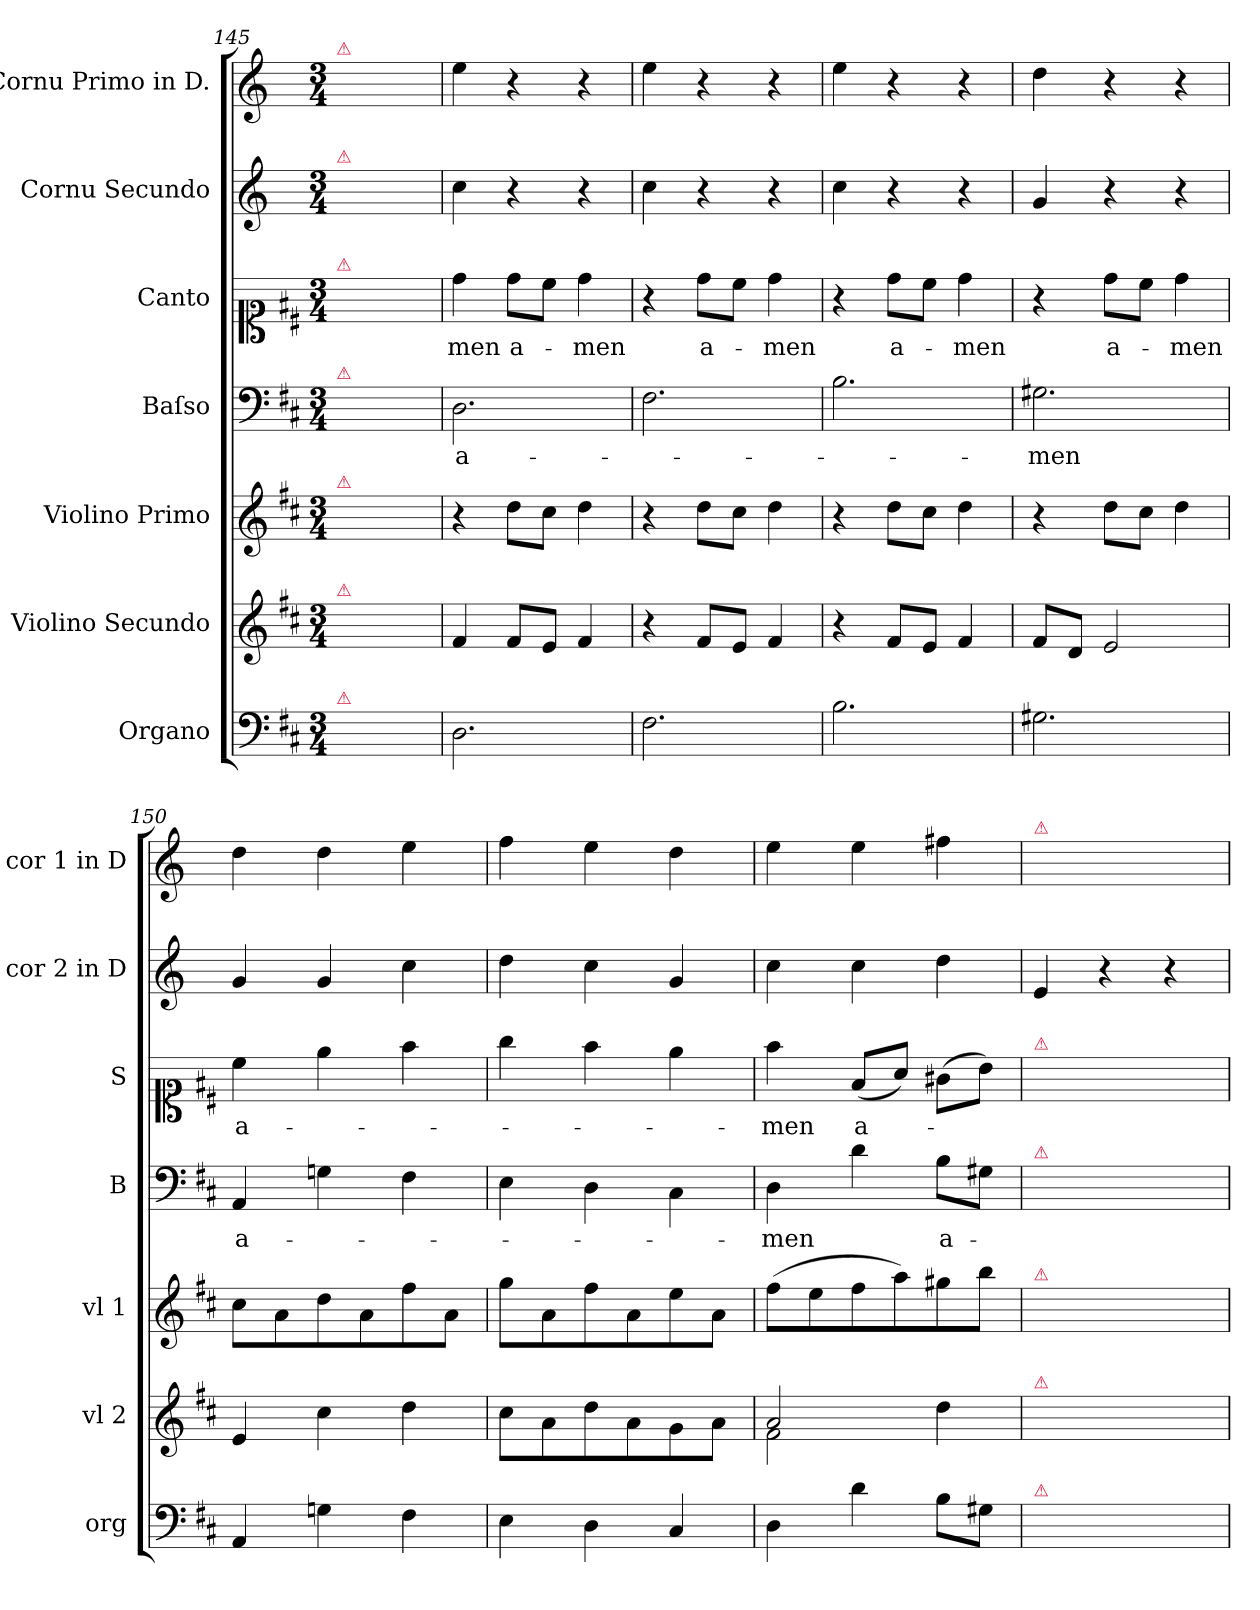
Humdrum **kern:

**kern	**kern	**kern	**kern	**text	**kern	**text	**kern	**kern
*part7	*part6	*part5	*part4	*part4	*part3	*part3	*part2	*part1
*staff7	*staff6	*staff5	*staff4	*staff4	*staff3	*staff3	*staff2	*staff1
*I"Organo	*I"Violino Secundo	*I"Violino Primo	*I"Baſso	*	*I"Canto	*	*I"Cornu Secundo	*I"Cornu Primo in D.
*I'org	*I'vl 2	*I'vl 1	*I'B	*	*I'S	*	*I'cor 2 in D	*I'cor 1 in D
*clefF4	*clefG2	*clefG2	*clefF4	*	*clefC1	*	*clefG2	*clefG2
*	*	*	*	*	*	*	*ITrd6c10	*ITrd6c10
*k[f#c#]	*k[f#c#]	*k[f#c#]	*k[f#c#]	*	*k[f#c#]	*	*k[f#c#]	*k[f#c#]
*M3/4	*M3/4	*M3/4	*M3/4	*	*M3/4	*	*M3/4	*M3/4
=145	=145	=145	=145	=145	=145	=145	=145	=145
!	!	!	!	!	!	!	!	!LO:TX:a:color=crimson:t=⚠
!	!	!	!	!	!	!	!LO:TX:a:color=crimson:t=⚠	!
!	!	!	!	!	!LO:TX:a:color=crimson:t=⚠	!	!	!
!	!	!	!LO:TX:a:color=crimson:t=⚠	!	!	!	!	!
!	!	!LO:TX:a:color=crimson:t=⚠	!	!	!	!	!	!
!	!LO:TX:a:color=crimson:t=⚠	!	!	!	!	!	!	!
!LO:TX:a:color=crimson:t=⚠	!	!	!	!	!	!	!	!
2.ryy	2.ryy	2.ryy	2.ryy	.	2.ryy	.	2.ryy	2.ryy
=146	=146	=146	=146	=146	=146	=146	=146	=146
2.D\	4f#/	4r	2.D\	a-	4dd\	-men	4d\	4f#\
!	!	!	!	!	!	!LO:LY:i	!	!
.	8f#/L	8dd\L	.	.	8dd\L	a-	4r	4r
.	8e/J	8cc#\J	.	.	8cc#\J	.	.	.
!	!	!	!	!	!	!LO:LY:i	!	!
.	4f#/	4dd\	.	.	4dd\	-men	4r	4r
=147	=147	=147	=147	=147	=147	=147	=147	=147
2.F#\	4r	4r	2.F#\	.	4r	.	4d\	4f#\
!	!	!	!	!	!	!LO:LY:i	!	!
.	8f#/L	8dd\L	.	.	8dd\L	a-	4r	4r
.	8e/J	8cc#\J	.	.	8cc#\J	.	.	.
!	!	!	!	!	!	!LO:LY:i	!	!
.	4f#/	4dd\	.	.	4dd\	-men	4r	4r
=148	=148	=148	=148	=148	=148	=148	=148	=148
2.B\	4r	4r	2.B\	.	4r	.	4d\	4f#\
!	!	!	!	!	!	!LO:LY:i	!	!
.	8f#/L	8dd\L	.	.	8dd\L	a-	4r	4r
.	8e/J	8cc#\J	.	.	8cc#\J	.	.	.
!	!	!	!	!	!	!LO:LY:i	!	!
.	4f#/	4dd\	.	.	4dd\	-men	4r	4r
=149	=149	=149	=149	=149	=149	=149	=149	=149
2.G#X\	8f#/L	4r	2.G#X\	-men	4r	.	4A/	4e\
.	8d/J	.	.	.	.	.	.	.
!	!	!	!	!	!	!LO:LY:i	!	!
.	2e/	8dd\L	.	.	8dd\L	a-	4r	4r
.	.	8cc#\J	.	.	8cc#\J	.	.	.
!	!	!	!	!	!	!LO:LY:i	!	!
.	.	4dd\	.	.	4dd\	-men	4r	4r
=150	=150	=150	=150	=150	=150	=150	=150	=150
4AA/	4e/	8cc#\L	4AA/	a-	4cc#\	a-	4A/	4e\
.	.	8a\	.	.	.	.	.	.
4Gn\	4cc#\	8dd\	4Gn\	.	4ee\	.	4A/	4e\
.	.	8a\	.	.	.	.	.	.
4F#\	4dd\	8ff#\	4F#\	.	4ff#\	.	4d\	4f#\
.	.	8a\J	.	.	.	.	.	.
=151	=151	=151	=151	=151	=151	=151	=151	=151
4E\	8cc#\L	8gg\L	4E\	.	4gg\	.	4e\	4g\
.	8a\	8a\	.	.	.	.	.	.
4D\	8dd\	8ff#\	4D\	.	4ff#\	.	4d\	4f#\
.	8a\	8a\	.	.	.	.	.	.
4C#/	8g\	8ee\	4C#\	.	4ee\	.	4A/	4e\
.	8a\J	8a\J	.	.	.	.	.	.
=152	=152	=152	=152	=152	=152	=152	=152	=152
*	*^	*	*	*	*	*	*	*
4D\	2a/	2f#\	(8ff#\L	4D\	men	4ff#\	-men	4d\	4f#\
.	.	.	8ee\	.	.	.	.	.	.
4d\	.	.	8ff#\	4d\	.	(8f#/L	a-	4d\	4f#\
.	.	.	8aa\)	.	.	8a/J)	.	.	.
8B\L	4dd\	4ryy	8gg#X\	8B\L	a-	(8g#X\L	.	4e\	4g#X\
8G#X\J	.	.	8bb\J	8G#X\J	.	8b\J)	.	.	.
*	*v	*v	*	*	*	*	*	*	*
=153	=153	=153	=153	=153	=153	=153	=153	=153
!	!	!	!	!	!	!	!	!LO:TX:a:color=crimson:t=⚠
!	!	!	!	!	!LO:TX:a:color=crimson:t=⚠	!	!	!
!	!	!	!LO:TX:a:color=crimson:t=⚠	!	!	!	!	!
!	!	!LO:TX:a:color=crimson:t=⚠	!	!	!	!	!	!
!	!LO:TX:a:color=crimson:t=⚠	!	!	!	!	!	!	!
!LO:TX:a:color=crimson:t=⚠	!	!	!	!	!	!	!	!
2.ryy	2.ryy	2.ryy	2.ryy	.	2.ryy	.	4F#/	2.ryy
.	.	.	.	.	.	.	4r	.
.	.	.	.	.	.	.	4r	.
=	=	=	=	=	=	=	=	=
*-	*-	*-	*-	*-	*-	*-	*-	*-
